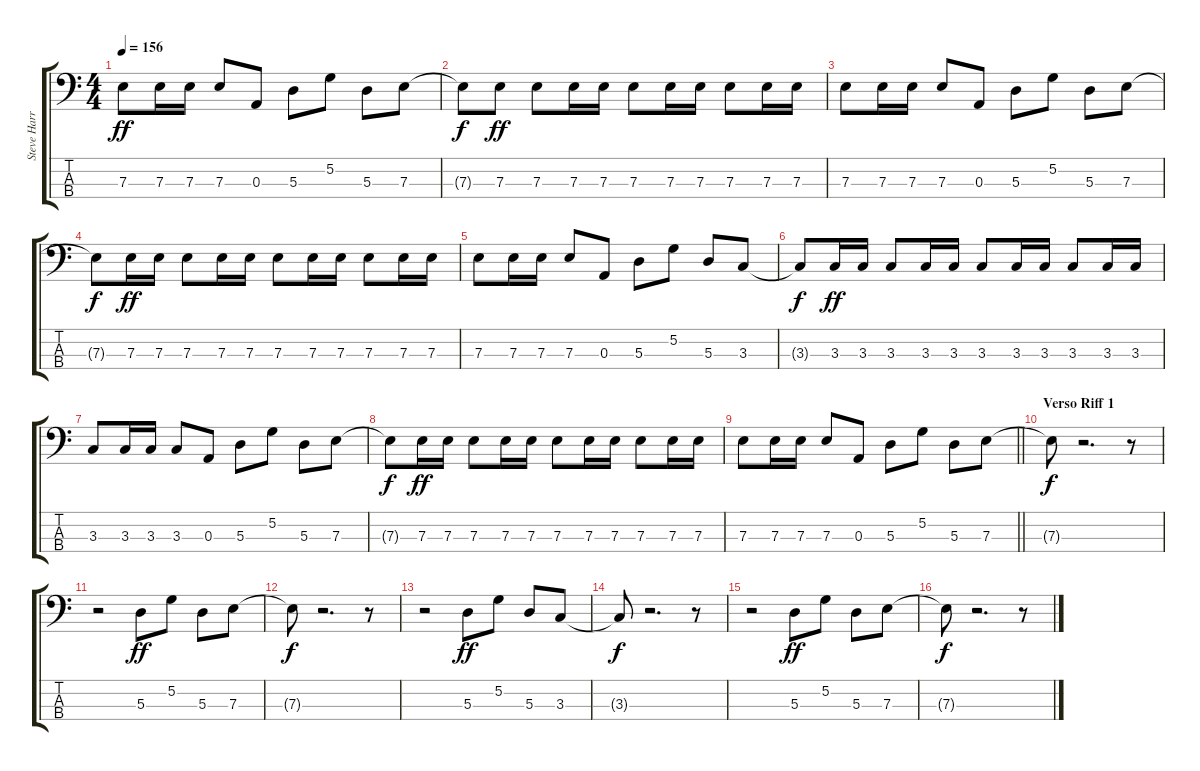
\track ("Steve Harris" "Steve Harr") {instrument electricbassfinger}
\staff {score tabs}
\tuning (G2 D2 A1 E1) {hide}
\ts (4 4)
\tempo 156
\clef f4
\ks c
7.3.8{dy ff} 7.3.16 7.3.16 7.3.8 0.3.8 5.3.8 5.2.8 5.3.8 7.3.8 |
7.3{t}.8{dy f} 7.3.8{dy ff} 7.3.8 7.3.16 7.3.16 7.3.8 7.3.16 7.3.16 7.3.8 7.3.16 7.3.16 |
7.3.8 7.3.16 7.3.16 7.3.8 0.3.8 5.3.8 5.2.8 5.3.8 7.3.8 |
7.3{t}.8{dy f} 7.3.16{dy ff} 7.3.16 7.3.8 7.3.16 7.3.16 7.3.8 7.3.16 7.3.16 7.3.8 7.3.16 7.3.16 |
7.3.8 7.3.16 7.3.16 7.3.8 0.3.8 5.3.8 5.2.8 5.3.8 3.3.8 |
3.3{t}.8{dy f} 3.3.16{dy ff} 3.3.16 3.3.8 3.3.16 3.3.16 3.3.8 3.3.16 3.3.16 3.3.8 3.3.16 3.3.16 |
3.3.8 3.3.16 3.3.16 3.3.8 0.3.8 5.3.8 5.2.8 5.3.8 7.3.8 |
7.3{t}.8{dy f} 7.3.16{dy ff} 7.3.16 7.3.8 7.3.16 7.3.16 7.3.8 7.3.16 7.3.16 7.3.8 7.3.16 7.3.16 |
\barLineRight lightlight
7.3.8 7.3.16 7.3.16 7.3.8 0.3.8 5.3.8 5.2.8 5.3.8 7.3.8 |
\section ("" "Verso Riff 1")
7.3{t}.8{dy f} r.2{d} r.8 |
r.2 5.3.8{dy ff} 5.2.8 5.3.8 7.3.8 |
7.3{t}.8{dy f} r.2{d} r.8 |
r.2 5.3.8{dy ff} 5.2.8 5.3.8 3.3.8 |
3.3{t}.8{dy f} r.2{d} r.8 |
r.2 5.3.8{dy ff} 5.2.8 5.3.8 7.3.8 |
7.3{t}.8{dy f} r.2{d} r.8
